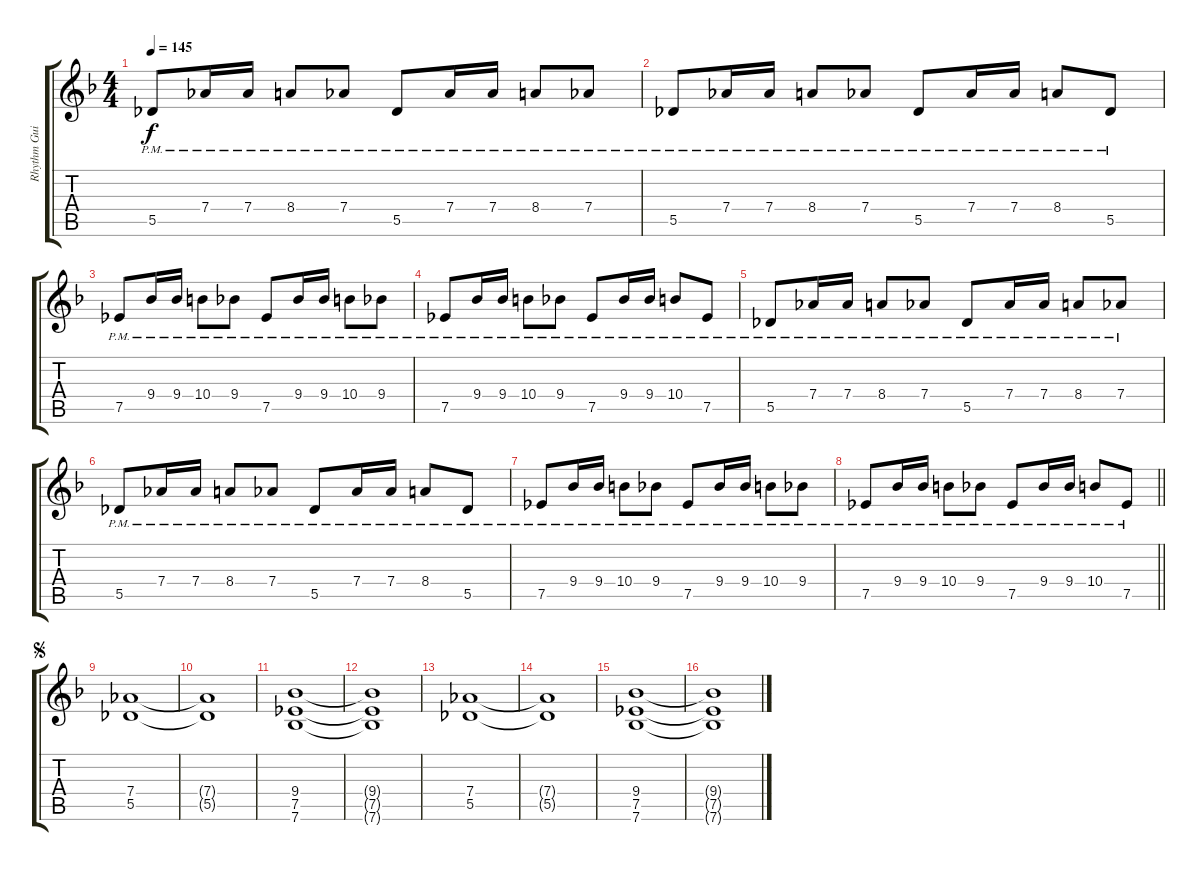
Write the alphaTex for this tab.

\track ("Rhythm Guitar" "Rhythm Gui") {instrument distortionguitar}
\staff {score tabs}
\tuning (Eb4 Bb3 Gb3 Db3 Ab2 Eb2) {hide}
\ts (4 4)
\tempo 145
\clef g2
\ks f
5.5{pm}.8{dy f} 7.4{pm}.16 7.4{pm}.16 8.4{pm}.8 7.4{pm}.8 5.5{pm}.8 7.4{pm}.16 7.4{pm}.16 8.4{pm}.8 7.4{pm}.8 |
5.5{pm}.8 7.4{pm}.16 7.4{pm}.16 8.4{pm}.8 7.4{pm}.8 5.5{pm}.8 7.4{pm}.16 7.4{pm}.16 8.4{pm}.8 5.5{pm}.8 |
7.5{pm}.8 9.4{pm}.16 9.4{pm}.16 10.4{pm}.8 9.4{pm}.8 7.5{pm}.8 9.4{pm}.16 9.4{pm}.16 10.4{pm}.8 9.4{pm}.8 |
7.5{pm}.8 9.4{pm}.16 9.4{pm}.16 10.4{pm}.8 9.4{pm}.8 7.5{pm}.8 9.4{pm}.16 9.4{pm}.16 10.4{pm}.8 7.5{pm}.8 |
5.5{pm}.8 7.4{pm}.16 7.4{pm}.16 8.4{pm}.8 7.4{pm}.8 5.5{pm}.8 7.4{pm}.16 7.4{pm}.16 8.4{pm}.8 7.4{pm}.8 |
5.5{pm}.8 7.4{pm}.16 7.4{pm}.16 8.4{pm}.8 7.4{pm}.8 5.5{pm}.8 7.4{pm}.16 7.4{pm}.16 8.4{pm}.8 5.5{pm}.8 |
7.5{pm}.8 9.4{pm}.16 9.4{pm}.16 10.4{pm}.8 9.4{pm}.8 7.5{pm}.8 9.4{pm}.16 9.4{pm}.16 10.4{pm}.8 9.4{pm}.8 |
\barLineRight lightlight
7.5{pm}.8 9.4{pm}.16 9.4{pm}.16 10.4{pm}.8 9.4{pm}.8 7.5{pm}.8 9.4{pm}.16 9.4{pm}.16 10.4{pm}.8 7.5{pm}.8 |
\jump segno
(7.4 5.5).1 |
(7.4{t} 5.5{t}).1 |
(9.4 7.5 7.6).1 |
(9.4{t} 7.5{t} 7.6{t}).1 |
(7.4 5.5).1 |
(7.4{t} 5.5{t}).1 |
(9.4 7.5 7.6).1 |
(9.4{t} 7.5{t} 7.6{t}).1
